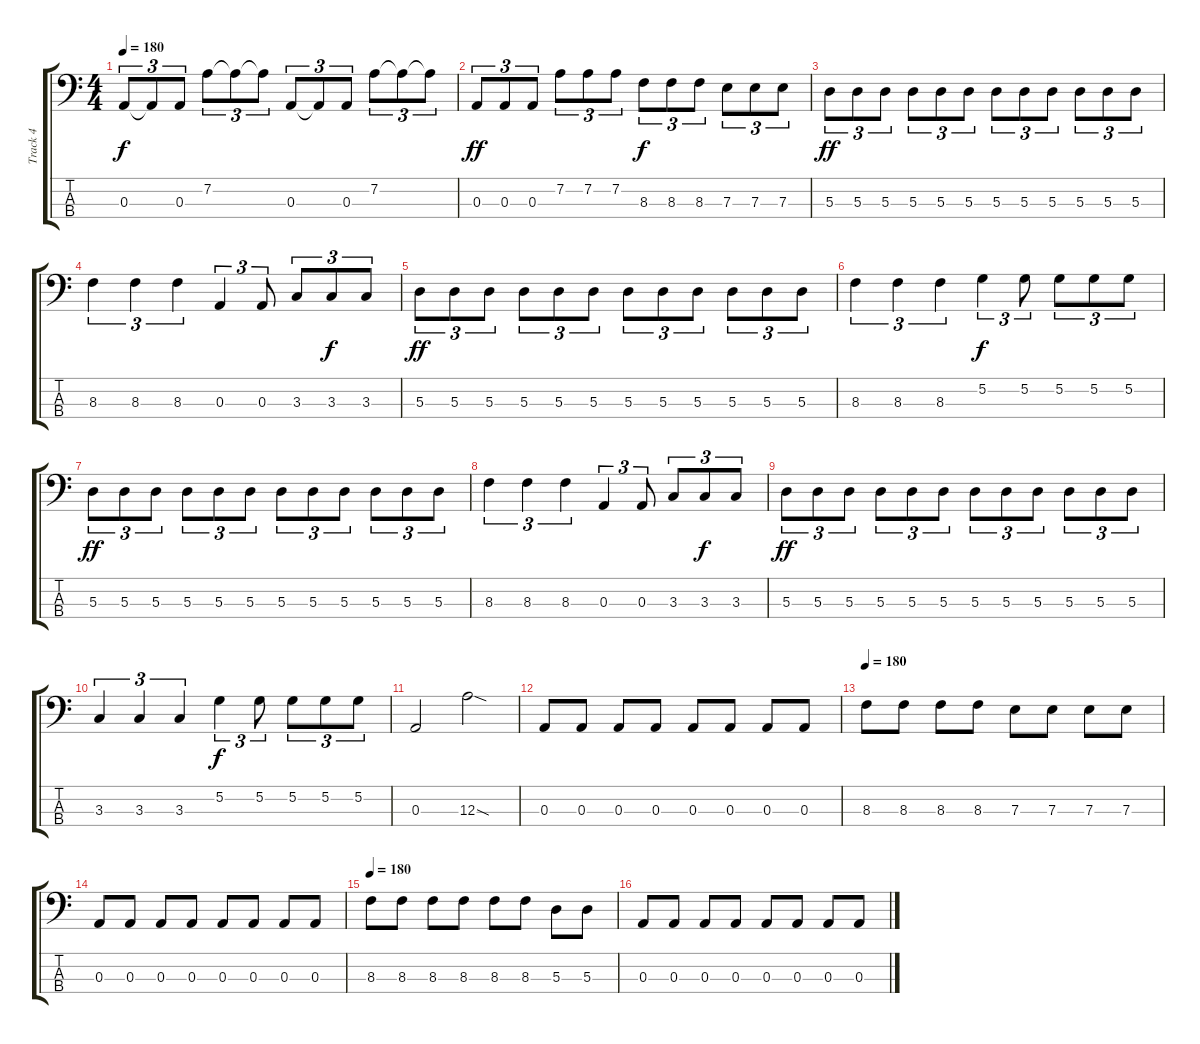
\track ("Track 4" "Track 4") {instrument electricbassfinger}
\staff {score tabs}
\tuning (G2 D2 A1 E1) {hide}
\ts (4 4)
\tempo 180
\clef f4
\ks c
0.3.8{tu (3 2) dy f} 0.3{t}.8{tu (3 2)} 0.3.8{tu (3 2)} 7.2.8{tu (3 2)} 7.2{t}.8{tu (3 2)} 7.2{t}.8{tu (3 2)} 0.3.8{tu (3 2)} 0.3{t}.8{tu (3 2)} 0.3.8{tu (3 2)} 7.2.8{tu (3 2)} 7.2{t}.8{tu (3 2)} 7.2{t}.8{tu (3 2)} |
0.3.8{tu (3 2) dy ff} 0.3.8{tu (3 2)} 0.3.8{tu (3 2)} 7.2.8{tu (3 2)} 7.2.8{tu (3 2)} 7.2.8{tu (3 2)} 8.3.8{tu (3 2) dy f} 8.3.8{tu (3 2)} 8.3.8{tu (3 2)} 7.3.8{tu (3 2)} 7.3.8{tu (3 2)} 7.3.8{tu (3 2)} |
5.3.8{tu (3 2) dy ff} 5.3.8{tu (3 2)} 5.3.8{tu (3 2)} 5.3.8{tu (3 2)} 5.3.8{tu (3 2)} 5.3.8{tu (3 2)} 5.3.8{tu (3 2)} 5.3.8{tu (3 2)} 5.3.8{tu (3 2)} 5.3.8{tu (3 2)} 5.3.8{tu (3 2)} 5.3.8{tu (3 2)} |
8.3.4{tu (3 2)} 8.3.4{tu (3 2)} 8.3.4{tu (3 2)} 0.3.4{tu (3 2)} 0.3.8{tu (3 2)} 3.3.8{tu (3 2)} 3.3.8{tu (3 2) dy f} 3.3.8{tu (3 2)} |
5.3.8{tu (3 2) dy ff} 5.3.8{tu (3 2)} 5.3.8{tu (3 2)} 5.3.8{tu (3 2)} 5.3.8{tu (3 2)} 5.3.8{tu (3 2)} 5.3.8{tu (3 2)} 5.3.8{tu (3 2)} 5.3.8{tu (3 2)} 5.3.8{tu (3 2)} 5.3.8{tu (3 2)} 5.3.8{tu (3 2)} |
8.3.4{tu (3 2)} 8.3.4{tu (3 2)} 8.3.4{tu (3 2)} 5.2.4{tu (3 2) dy f} 5.2.8{tu (3 2)} 5.2.8{tu (3 2)} 5.2.8{tu (3 2)} 5.2.8{tu (3 2)} |
5.3.8{tu (3 2) dy ff} 5.3.8{tu (3 2)} 5.3.8{tu (3 2)} 5.3.8{tu (3 2)} 5.3.8{tu (3 2)} 5.3.8{tu (3 2)} 5.3.8{tu (3 2)} 5.3.8{tu (3 2)} 5.3.8{tu (3 2)} 5.3.8{tu (3 2)} 5.3.8{tu (3 2)} 5.3.8{tu (3 2)} |
8.3.4{tu (3 2)} 8.3.4{tu (3 2)} 8.3.4{tu (3 2)} 0.3.4{tu (3 2)} 0.3.8{tu (3 2)} 3.3.8{tu (3 2)} 3.3.8{tu (3 2) dy f} 3.3.8{tu (3 2)} |
5.3.8{tu (3 2) dy ff} 5.3.8{tu (3 2)} 5.3.8{tu (3 2)} 5.3.8{tu (3 2)} 5.3.8{tu (3 2)} 5.3.8{tu (3 2)} 5.3.8{tu (3 2)} 5.3.8{tu (3 2)} 5.3.8{tu (3 2)} 5.3.8{tu (3 2)} 5.3.8{tu (3 2)} 5.3.8{tu (3 2)} |
3.3.4{tu (3 2)} 3.3.4{tu (3 2)} 3.3.4{tu (3 2)} 5.2.4{tu (3 2) dy f} 5.2.8{tu (3 2)} 5.2.8{tu (3 2)} 5.2.8{tu (3 2)} 5.2.8{tu (3 2)} |
0.3.2 12.3{sod}.2 |
0.3.8 0.3.8 0.3.8 0.3.8 0.3.8 0.3.8 0.3.8 0.3.8 |
\tempo 180
8.3.8 8.3.8 8.3.8 8.3.8 7.3.8 7.3.8 7.3.8 7.3.8 |
0.3.8 0.3.8 0.3.8 0.3.8 0.3.8 0.3.8 0.3.8 0.3.8 |
\tempo 180
8.3.8 8.3.8 8.3.8 8.3.8 8.3.8 8.3.8 5.3.8 5.3.8 |
0.3.8 0.3.8 0.3.8 0.3.8 0.3.8 0.3.8 0.3.8 0.3.8
